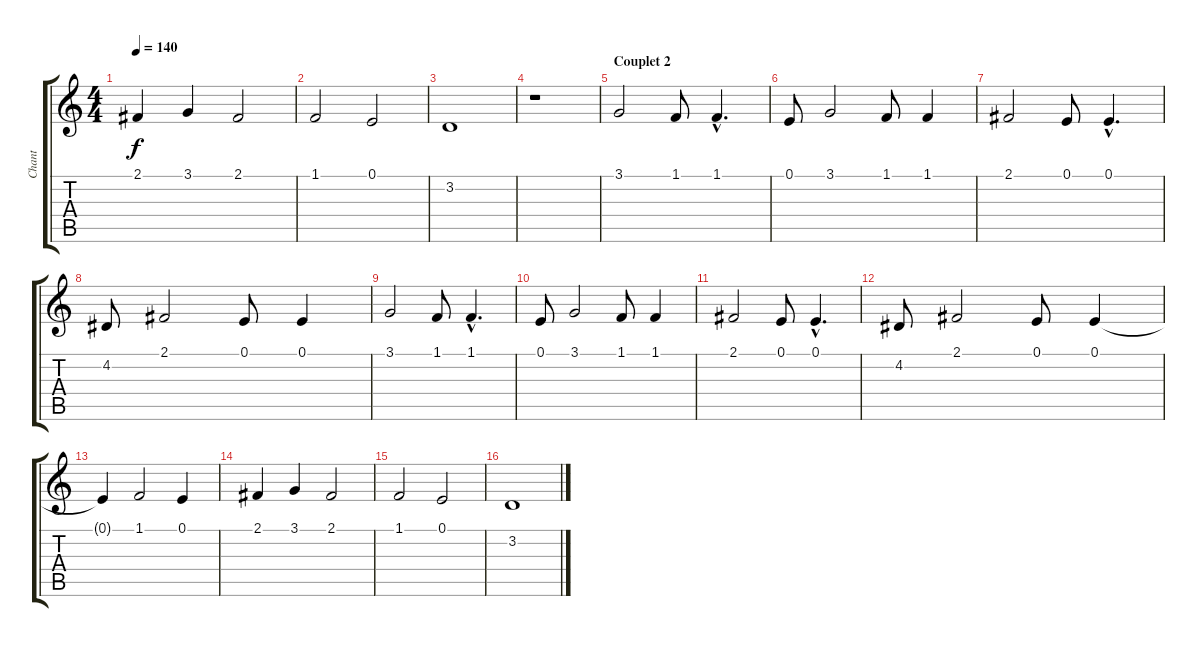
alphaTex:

\track ("Chant" "Chant") {instrument lead8bassandlead}
\staff {score tabs}
\tuning (E4 B3 G3 D3 A2 E2) {hide}
\ts (4 4)
\tempo 140
\clef g2
\ks c
2.1.4{dy f} 3.1.4 2.1.2 |
1.1.2 0.1.2 |
3.2.1 |
r.1 |
\section ("" "Couplet 2")
3.1.2 1.1.8 1.1{hac}.4{d} |
0.1.8 3.1.2 1.1.8 1.1.4 |
2.1.2 0.1.8 0.1{hac}.4{d} |
4.2.8 2.1.2 0.1.8 0.1.4 |
3.1.2 1.1.8 1.1{hac}.4{d} |
0.1.8 3.1.2 1.1.8 1.1.4 |
2.1.2 0.1.8 0.1{hac}.4{d} |
4.2.8 2.1.2 0.1.8 0.1.4 |
0.1{t}.4 1.1.2 0.1.4 |
2.1.4 3.1.4 2.1.2 |
1.1.2 0.1.2 |
3.2.1
